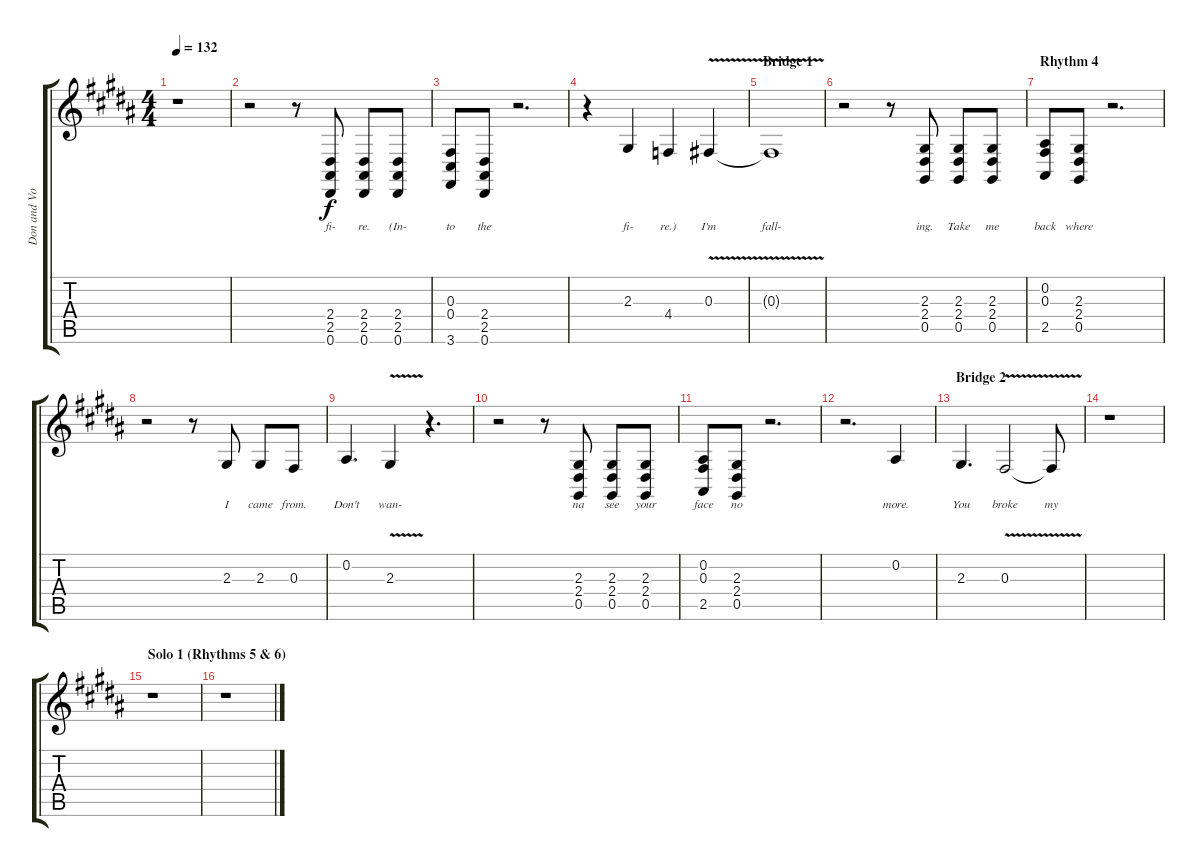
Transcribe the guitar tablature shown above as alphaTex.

\track ("Don and Vocals" "Don and Vo") {instrument ocarina}
\staff {score tabs}
\tuning (Eb4 Bb3 Gb3 Db3 Ab2 Eb2) {hide}
\ts (4 4)
\tempo 132
\clef g2
\ks g#minor
r.1{dy f} |
r.2 r.8 (2.4 2.5 0.6).8{lyrics (0 "fi-") lyrics (1 "") lyrics (2 "") lyrics (3 "") lyrics (4 "")} (2.4 2.5 0.6).8{lyrics (0 "re.") lyrics (1 "") lyrics (2 "") lyrics (3 "") lyrics (4 "")} (2.4 2.5 0.6).8{lyrics (0 "(In-") lyrics (1 "") lyrics (2 "") lyrics (3 "") lyrics (4 "")} |
(0.3 0.4 3.6).8{lyrics (0 "to") lyrics (1 "") lyrics (2 "") lyrics (3 "") lyrics (4 "")} (2.4 2.5 0.6).8{lyrics (0 "the") lyrics (1 "") lyrics (2 "") lyrics (3 "") lyrics (4 "")} r.2{d} |
r.4 2.3.4{lyrics (0 "fi-") lyrics (1 "") lyrics (2 "") lyrics (3 "") lyrics (4 "")} 4.4.4{lyrics (0 "re.)") lyrics (1 "") lyrics (2 "") lyrics (3 "") lyrics (4 "")} 0.3{v}.4{lyrics (0 "I'm") lyrics (1 "") lyrics (2 "") lyrics (3 "") lyrics (4 "")} |
\section ("" "Bridge 1")
0.3{t}.1{lyrics (0 "fall-") lyrics (1 "") lyrics (2 "") lyrics (3 "") lyrics (4 "")} |
r.2 r.8 (2.3 2.4 0.5).8{lyrics (0 "ing.") lyrics (1 "") lyrics (2 "") lyrics (3 "") lyrics (4 "")} (2.3 2.4 0.5).8{lyrics (0 "Take") lyrics (1 "") lyrics (2 "") lyrics (3 "") lyrics (4 "")} (2.3 2.4 0.5).8{lyrics (0 "me") lyrics (1 "") lyrics (2 "") lyrics (3 "") lyrics (4 "")} |
\section ("" "Rhythm 4")
(0.2 0.3 2.5).8{lyrics (0 "back") lyrics (1 "") lyrics (2 "") lyrics (3 "") lyrics (4 "")} (2.3 2.4 0.5).8{lyrics (0 "where") lyrics (1 "") lyrics (2 "") lyrics (3 "") lyrics (4 "")} r.2{d} |
r.2 r.8 2.3.8{lyrics (0 "I") lyrics (1 "") lyrics (2 "") lyrics (3 "") lyrics (4 "")} 2.3.8{lyrics (0 "came") lyrics (1 "") lyrics (2 "") lyrics (3 "") lyrics (4 "")} 0.3.8{lyrics (0 "from.") lyrics (1 "") lyrics (2 "") lyrics (3 "") lyrics (4 "")} |
0.2.4{d lyrics (0 "Don't") lyrics (1 "") lyrics (2 "") lyrics (3 "") lyrics (4 "")} 2.3{v}.4{lyrics (0 "wan-") lyrics (1 "") lyrics (2 "") lyrics (3 "") lyrics (4 "")} r.4{d} |
r.2 r.8 (2.3 2.4 0.5).8{lyrics (0 "na") lyrics (1 "") lyrics (2 "") lyrics (3 "") lyrics (4 "")} (2.3 2.4 0.5).8{lyrics (0 "see") lyrics (1 "") lyrics (2 "") lyrics (3 "") lyrics (4 "")} (2.3 2.4 0.5).8{lyrics (0 "your") lyrics (1 "") lyrics (2 "") lyrics (3 "") lyrics (4 "")} |
(0.2 0.3 2.5).8{lyrics (0 "face") lyrics (1 "") lyrics (2 "") lyrics (3 "") lyrics (4 "")} (2.3 2.4 0.5).8{lyrics (0 "no") lyrics (1 "") lyrics (2 "") lyrics (3 "") lyrics (4 "")} r.2{d} |
r.2{d} 0.2.4{lyrics (0 "more.") lyrics (1 "") lyrics (2 "") lyrics (3 "") lyrics (4 "")} |
\section ("" "Bridge 2")
2.3.4{d lyrics (0 "You") lyrics (1 "") lyrics (2 "") lyrics (3 "") lyrics (4 "")} 0.3{v}.2{lyrics (0 "broke") lyrics (1 "") lyrics (2 "") lyrics (3 "") lyrics (4 "")} 0.3{t}.8{lyrics (0 "my") lyrics (1 "") lyrics (2 "") lyrics (3 "") lyrics (4 "")} |
r.1 |
\section ("" "Solo 1 (Rhythms 5 & 6)")
r.1 |
r.1
